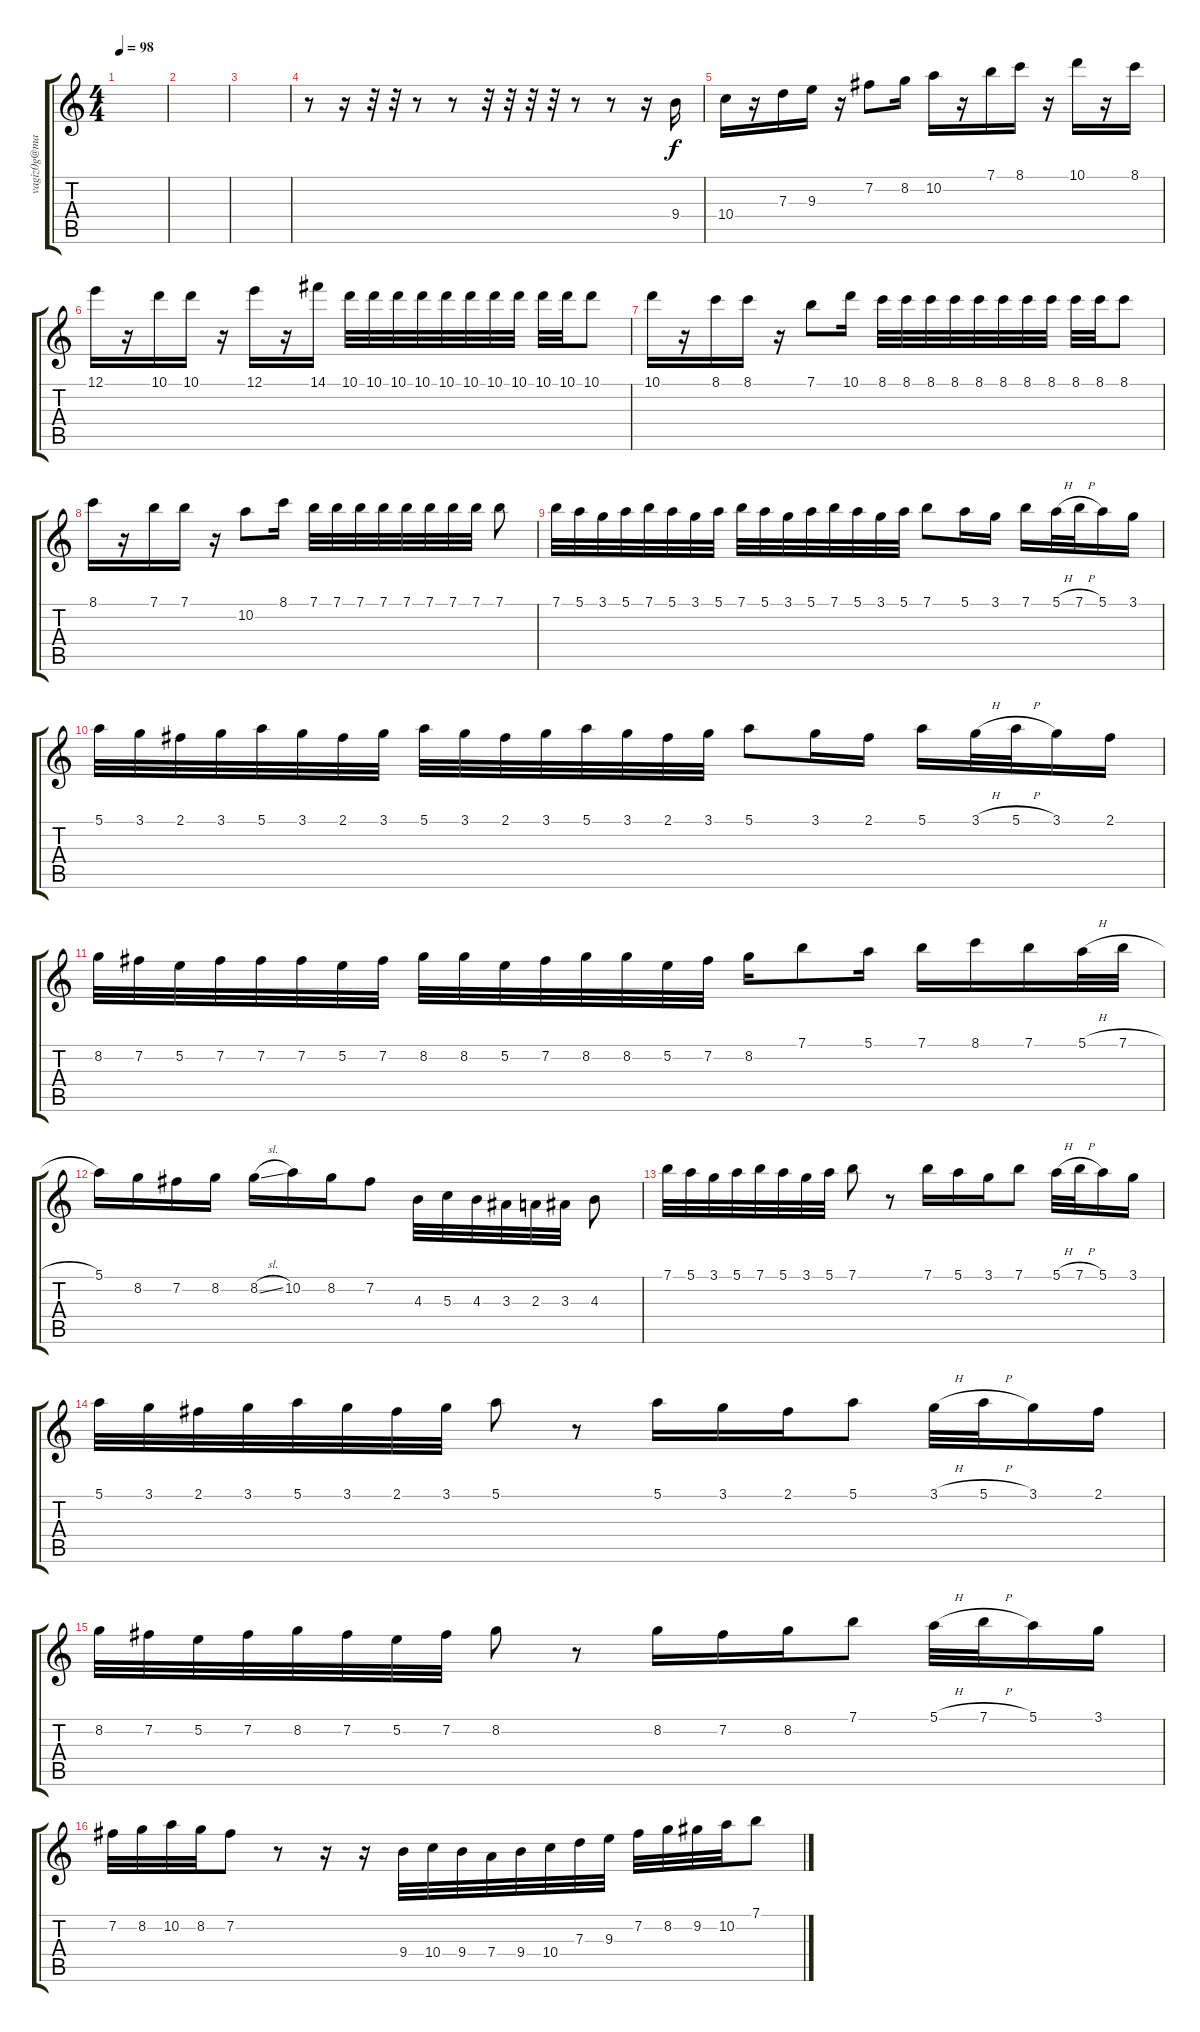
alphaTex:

\track ("" "vagiz0g@ma") {instrument distortionguitar}
\staff {score tabs}
\tuning (E4 B3 G3 D3 A2 E2) {hide}
\ts (4 4)
\tempo 98
\clef g2
\ks c
|
|
|
r.8 r.16 r.32 r.32 r.8 r.8 r.32 r.32 r.32 r.32 r.8 r.8 r.16 9.4.16 |
10.4.16 r.16 7.3.16 9.3.16 r.16 7.2.8 8.2.16 10.2.16 r.16 7.1.16 8.1.16 r.16 10.1.16 r.16 8.1.16 |
12.1.16 r.16 10.1.16 10.1.16 r.16 12.1.16 r.16 14.1.16 10.1.32 10.1.32 10.1.32 10.1.32 10.1.32 10.1.32 10.1.32 10.1.32 10.1.32 10.1.32 10.1.8 |
10.1.16 r.16 8.1.16 8.1.16 r.16 7.1.8 10.1.16 8.1.32 8.1.32 8.1.32 8.1.32 8.1.32 8.1.32 8.1.32 8.1.32 8.1.32 8.1.32 8.1.8 |
8.1.16 r.16 7.1.16 7.1.16 r.16 10.2.8 8.1.16 7.1.32 7.1.32 7.1.32 7.1.32 7.1.32 7.1.32 7.1.32 7.1.32 7.1.8 |
7.1.32 5.1.32 3.1.32 5.1.32 7.1.32 5.1.32 3.1.32 5.1.32 7.1.32 5.1.32 3.1.32 5.1.32 7.1.32 5.1.32 3.1.32 5.1.32 7.1.8 5.1.16 3.1.16 7.1.16 5.1{h}.32 7.1{h}.32 5.1.16 3.1.16 |
5.1.32 3.1.32 2.1.32 3.1.32 5.1.32 3.1.32 2.1.32 3.1.32 5.1.32 3.1.32 2.1.32 3.1.32 5.1.32 3.1.32 2.1.32 3.1.32 5.1.8 3.1.16 2.1.16 5.1.16 3.1{h}.32 5.1{h}.32 3.1.16 2.1.16 |
8.2.32 7.2.32 5.2.32 7.2.32 7.2.32 7.2.32 5.2.32 7.2.32 8.2.32 8.2.32 5.2.32 7.2.32 8.2.32 8.2.32 5.2.32 7.2.32 8.2.16 7.1.8 5.1.16 7.1.16 8.1.16 7.1.16 5.1{h}.32 7.1{h}.32 |
5.1.16 8.2.16 7.2.16 8.2.16 8.2{sl}.16 10.2.16 8.2.16 7.2.8 4.3.32 5.3.32 4.3.32 3.3.32 2.3.32 3.3.32 4.3.8 |
7.1.32 5.1.32 3.1.32 5.1.32 7.1.32 5.1.32 3.1.32 5.1.32 7.1.8 r.8 7.1.16 5.1.16 3.1.16 7.1.8 5.1{h}.32 7.1{h}.32 5.1.16 3.1.16 |
5.1.32 3.1.32 2.1.32 3.1.32 5.1.32 3.1.32 2.1.32 3.1.32 5.1.8 r.8 5.1.16 3.1.16 2.1.16 5.1.8 3.1{h}.32 5.1{h}.32 3.1.16 2.1.16 |
8.2.32 7.2.32 5.2.32 7.2.32 8.2.32 7.2.32 5.2.32 7.2.32 8.2.8 r.8 8.2.16 7.2.16 8.2.16 7.1.8 5.1{h}.32 7.1{h}.32 5.1.16 3.1.16 |
7.2.32 8.2.32 10.2.32 8.2.32 7.2.8 r.8 r.16 r.16 9.4.32 10.4.32 9.4.32 7.4.32 9.4.32 10.4.32 7.3.32 9.3.32 7.2.32 8.2.32 9.2.32 10.2.32 7.1.8
